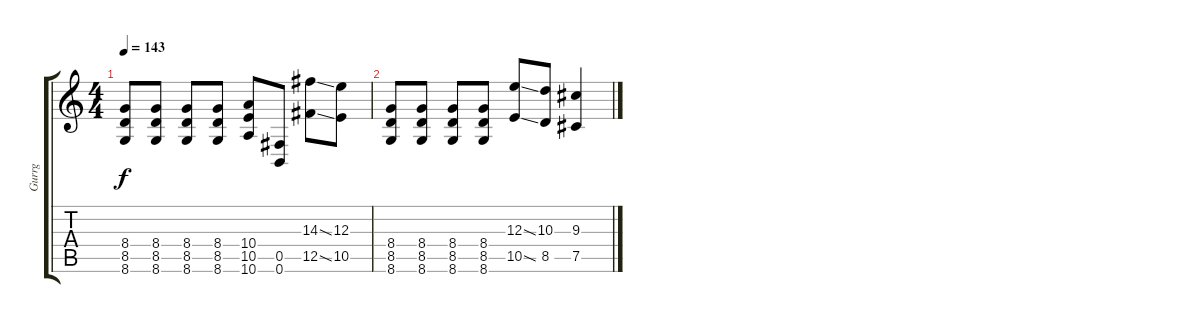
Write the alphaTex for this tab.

\track ("Gurrg" "Gurrg") {instrument distortionguitar}
\staff {score tabs}
\tuning (Db4 Ab3 E3 B2 Gb2 B1) {hide}
\ts (4 4)
\tempo 143
\clef g2
\ks c
(8.4 8.5 8.6).8{dy f} (8.4 8.5 8.6).8 (8.4 8.5 8.6).8 (8.4 8.5 8.6).8 (10.4 10.5 10.6).8 (0.5 0.6).8 (14.3{ss} 12.5{ss}).8 (12.3 10.5).8 |
(8.4 8.5 8.6).8 (8.4 8.5 8.6).8 (8.4 8.5 8.6).8 (8.4 8.5 8.6).8 (12.3{ss} 10.5{ss}).8 (10.3 8.5).8 (9.3 7.5).4
